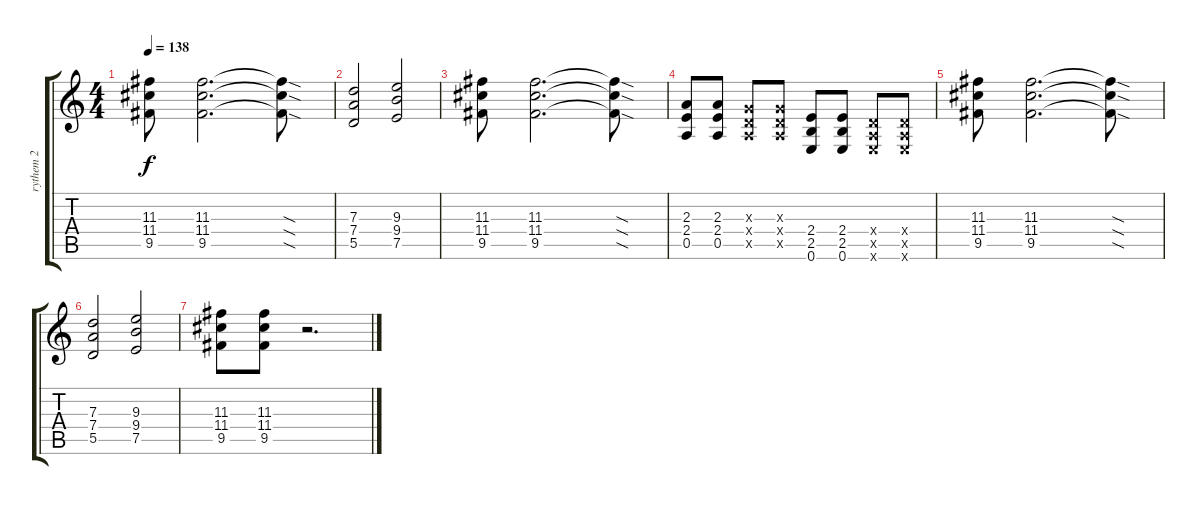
\track ("rythem 2" "rythem 2") {instrument distortionguitar}
\staff {score tabs}
\tuning (E4 B3 G3 D3 A2 E2) {hide}
\ts (4 4)
\tempo 138
\clef g2
\ks c
(11.3 11.4 9.5).8{dy f} (11.3 11.4 9.5).2{d} (11.3{sod t} 11.4{sod t} 9.5{sod t}).8 |
(7.3 7.4 5.5).2 (9.3 9.4 7.5).2 |
(11.3 11.4 9.5).8 (11.3 11.4 9.5).2{d} (11.3{sod t} 11.4{sod t} 9.5{sod t}).8 |
(2.3 2.4 0.5).8 (2.3 2.4 0.5).8 (0.3{x} 0.4{x} 0.5{x}).8 (0.3{x} 0.4{x} 0.5{x}).8 (2.4 2.5 0.6).8 (2.4 2.5 0.6).8 (0.4{x} 0.5{x} 0.6{x}).8 (0.4{x} 0.5{x} 0.6{x}).8 |
(11.3 11.4 9.5).8 (11.3 11.4 9.5).2{d} (11.3{sod t} 11.4{sod t} 9.5{sod t}).8 |
(7.3 7.4 5.5).2 (9.3 9.4 7.5).2 |
(11.3 11.4 9.5).8 (11.3 11.4 9.5).8 r.2{d}
